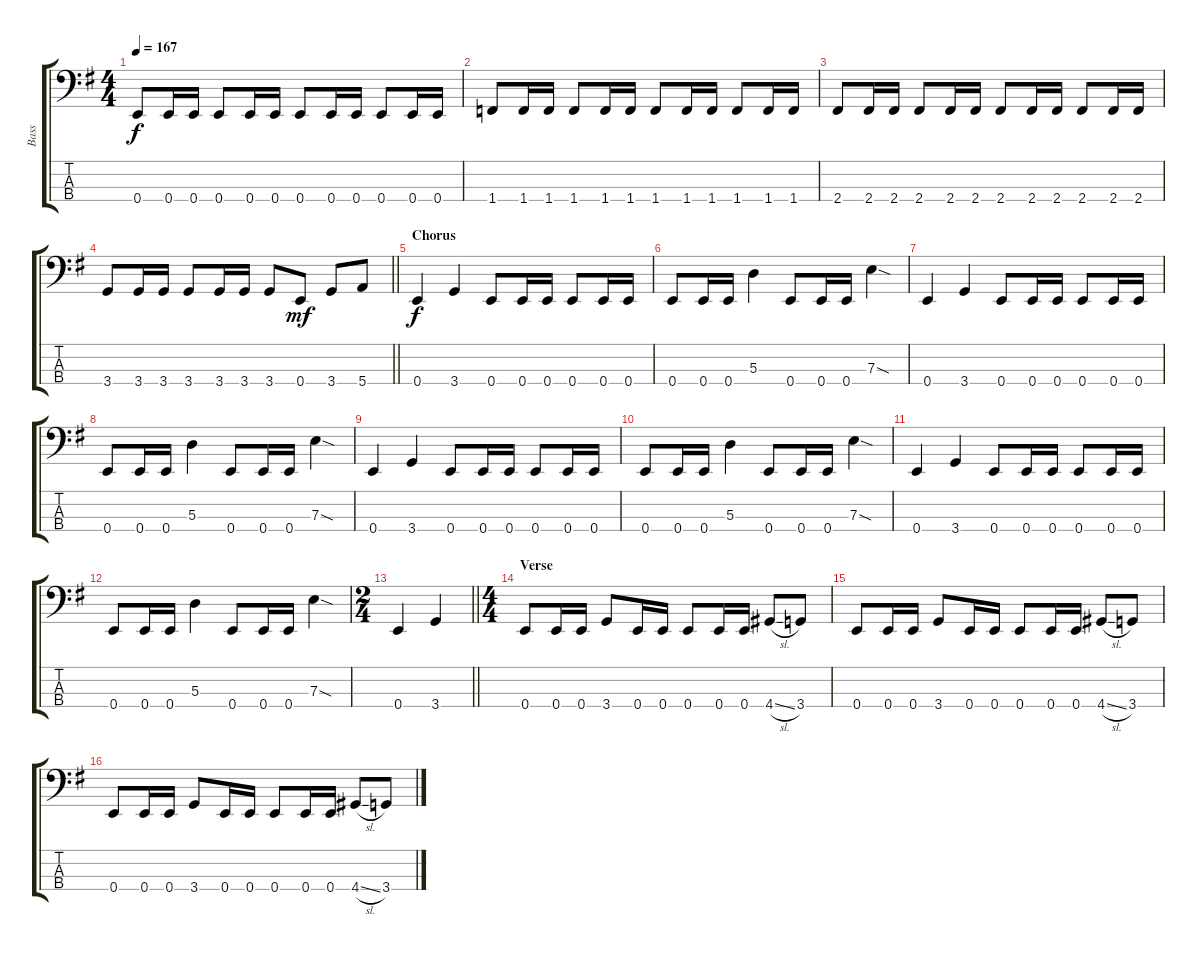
\track ("Bass" "Bass") {instrument electricbasspick}
\staff {score tabs}
\tuning (G2 D2 A1 E1) {hide}
\ts (4 4)
\tempo 167
\clef f4
\ks g
0.4.8{dy f} 0.4.16 0.4.16 0.4.8 0.4.16 0.4.16 0.4.8 0.4.16 0.4.16 0.4.8 0.4.16 0.4.16 |
1.4.8 1.4.16 1.4.16 1.4.8 1.4.16 1.4.16 1.4.8 1.4.16 1.4.16 1.4.8 1.4.16 1.4.16 |
2.4.8 2.4.16 2.4.16 2.4.8 2.4.16 2.4.16 2.4.8 2.4.16 2.4.16 2.4.8 2.4.16 2.4.16 |
\barLineRight lightlight
3.4.8 3.4.16 3.4.16 3.4.8 3.4.16 3.4.16 3.4.8 0.4.8{dy mf} 3.4.8 5.4.8 |
\section ("" "Chorus")
0.4.4{dy f} 3.4.4 0.4.8 0.4.16 0.4.16 0.4.8 0.4.16 0.4.16 |
0.4.8 0.4.16 0.4.16 5.3.4 0.4.8 0.4.16 0.4.16 7.3{sod}.4 |
0.4.4 3.4.4 0.4.8 0.4.16 0.4.16 0.4.8 0.4.16 0.4.16 |
0.4.8 0.4.16 0.4.16 5.3.4 0.4.8 0.4.16 0.4.16 7.3{sod}.4 |
0.4.4 3.4.4 0.4.8 0.4.16 0.4.16 0.4.8 0.4.16 0.4.16 |
0.4.8 0.4.16 0.4.16 5.3.4 0.4.8 0.4.16 0.4.16 7.3{sod}.4 |
0.4.4 3.4.4 0.4.8 0.4.16 0.4.16 0.4.8 0.4.16 0.4.16 |
0.4.8 0.4.16 0.4.16 5.3.4 0.4.8 0.4.16 0.4.16 7.3{sod}.4 |
\ts (2 4)
\barLineRight lightlight
0.4.4 3.4.4 |
\ts (4 4)
\section ("" "Verse")
0.4.8 0.4.16 0.4.16 3.4.8 0.4.16 0.4.16 0.4.8 0.4.16 0.4.16 4.4{sl}.8 3.4.8 |
0.4.8 0.4.16 0.4.16 3.4.8 0.4.16 0.4.16 0.4.8 0.4.16 0.4.16 4.4{sl}.8 3.4.8 |
0.4.8 0.4.16 0.4.16 3.4.8 0.4.16 0.4.16 0.4.8 0.4.16 0.4.16 4.4{sl}.8 3.4.8
